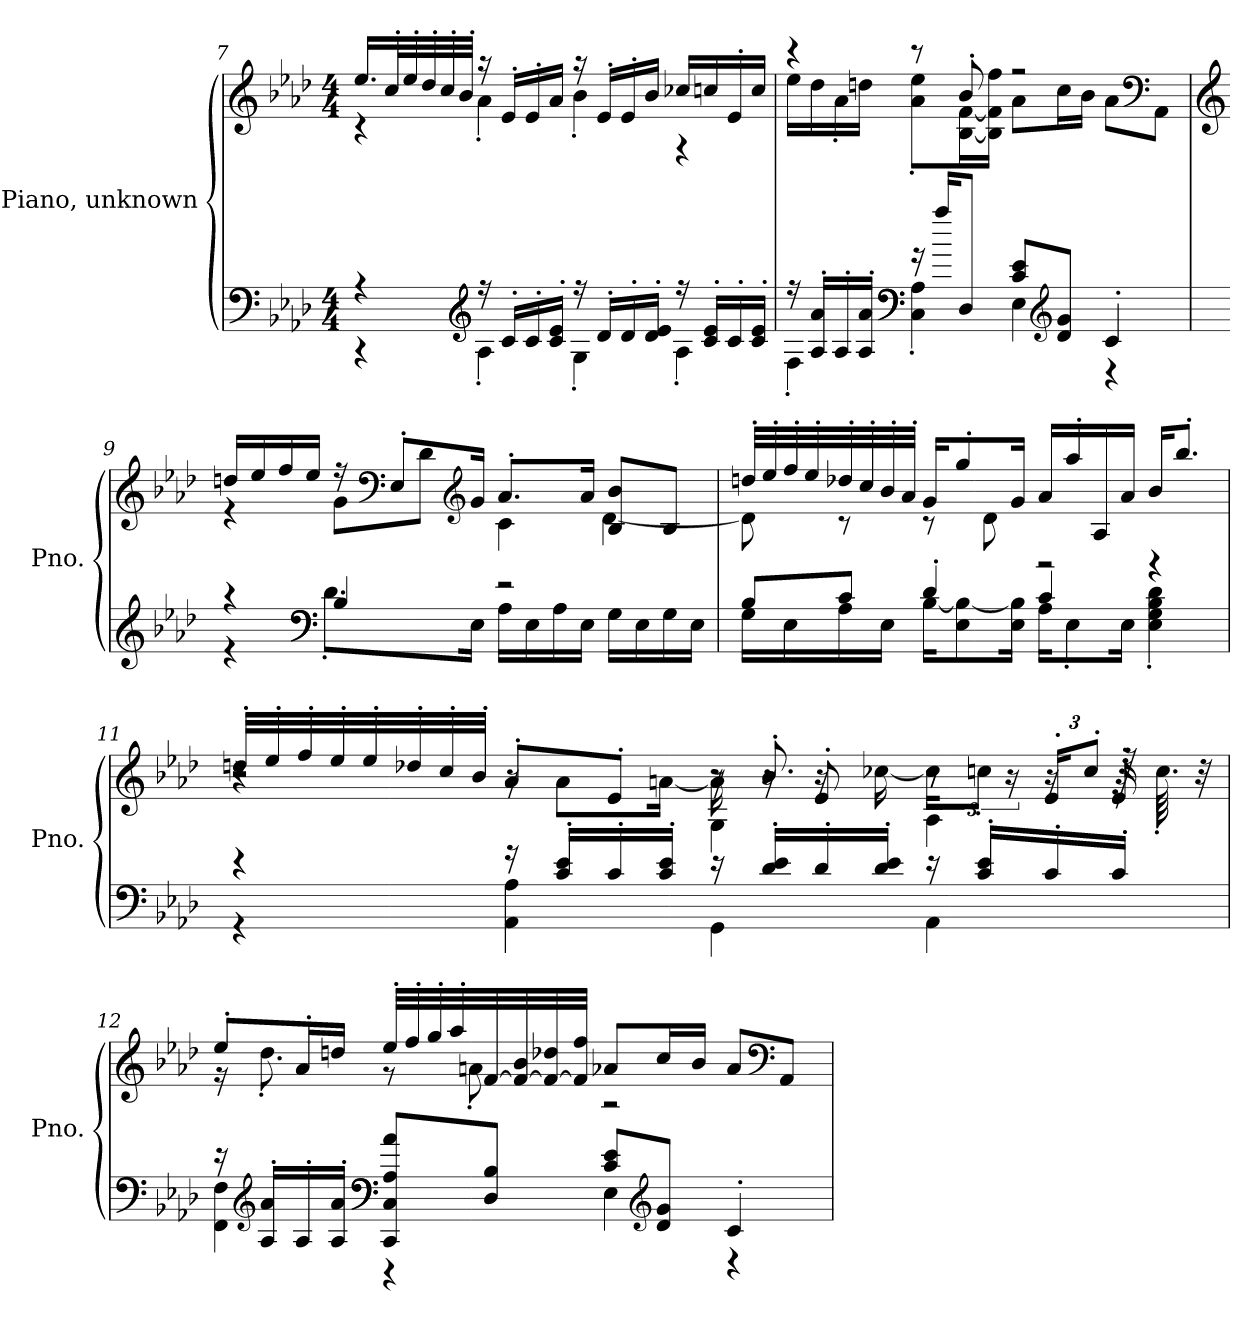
**kern	**kern
*part1	*part1
*staff2	*staff1
*I"Piano, unknown	*
*I'Pno.	*
!!LO:LB:g=z
*clefF4	*clefG2
*k[b-e-a-d-]	*k[b-e-a-d-]
*M4/4	*M4/4
=7	=7
*^	*^
4r	4r	16.ee-/LL	4r
.	.	32cc'/L	.
.	.	32ee-'/	.
.	.	32dd-'/	.
.	.	32cc'/	.
.	.	32b-'/JJJ	.
*clefG2	*	*	*
16r	4A-'\	16r	4a-'\
16c'/LL	.	16e-'/LL	.
16c'/	.	16e-'/	.
16c/' 16e-/'JJ	.	16a-/JJ	.
16r	4G'\	16r	4b-'\
16d-'/LL	.	16e-'/LL	.
16d-'/	.	16e-'/	.
16d-/' 16e-/'JJ	.	16b-/JJ	.
16r	4A-'\	16cc-X/LL	4r
16c/' 16e-/'LL	.	16ccn/	.
16c'/	.	16e-'/	.
16c/' 16e-/'JJ	.	16cc/JJ	.
=8	=8	=8	=8
16r	4F'\	4r	16ee-\LL
16A-/' 16a-/'LL	.	.	16dd-\
16A-'/	.	.	16a-'\
16A-/' 16a-/'JJ	.	.	16ddn\JJ
*clefF4	*	*	*
16r	4C\' 4A-\'	8r	8a-\' 8ee-\'L
16aa-/KL	.	.	.
8D-/J	.	8b-'/	[16B-\ [16f\L
.	.	.	16B-\] 16f\] 16ff\JJ
8c/ 8e-/L	4E-\	2r	8a-\L
*clefG2	*	*	*
8d-/ 8g/J	.	.	16cc\L
.	.	.	16b-\JJ
4c'/	4r	.	8a-\L
*	*	*clefF4	*
.	.	.	8AA-\J
!!LO:LB:g=z	!!
=9	=9	=9	=9
*	*	*clefG2	*
4r	4r	16ddn/LL	4r
.	.	16ee-/	.
.	.	16ff/	.
.	.	16ee-/JJ	.
*clefF4	*	*	*
4B-/	8.d-'\L	16r	8g\L
*	*	*clefF4	*
.	.	8E-'/L	.
.	.	.	8d-\J
*	*	*clefG2	*
.	16E-\Jk	16g/Jk	.
2r	16A-\LL	8.a-'/L	4c\
.	16E-\	.	.
.	16A-\	.	.
.	16E-\JJ	16a-/Jk	.
.	16G\LL	8B-/ 8b-/L	[4d-\
.	16E-\	.	.
.	16G\	8B-/J	.
.	16E-\JJ	.	.
=10	=10	=10	=10
8B-/L	16G\LL	32ddn'/LLL	8d-\]
.	.	32ee-'/	.
.	16E-\	32ff'/	.
.	.	32ee-'/	.
8c/J	16A-\	32dd-X'/	8r
.	.	32cc'/	.
.	16E-\JJ	32b-'/	.
.	.	32a-'/JJJ	.
4d-'/	[16B-\KL	16g/KL	8r
.	8E-\ 8B-\_	8gg'/	.
.	.	.	8d-\
.	16E-\ 16B-\]Jk	16g/Jk	.
4c/	16A-\KL	16a-/LL	2r
.	8E-'\	16aa-'/	.
.	.	16A-/	.
.	16E-\Jk	16a-/JJ	.
4r	4E-\' 4G\' 4B-\' 4d-\'	16b-/KL	.
.	.	8.bb-'/J	.
!!LO:LB:g=z
=11	=11	=11	=11
*	*	*^	*^
4r	4r	32ddn'/LLL	4r	2r	2r
.	.	32ee-'/	.	.	.
.	.	32ff'/	.	.	.
.	.	32ee-'/	.	.	.
.	.	32ee-'/	.	.	.
.	.	32dd-X'/	.	.	.
.	.	32cc'/	.	.	.
.	.	32b-'/JJJ	.	.	.
16r	4AA-\ 4A-\	8a-'/L	16r	.	.
16c/' 16e-/'LL	.	.	8a-\L	.	.
16c'/	.	8e-'/J	.	.	.
16c/' 16e-/'JJ	.	.	[16an\Jk	.	.
16r	4GG\	8r	16a\]	16r	4G\
16d-/' 16e-/'LL	.	.	16r	8.b-'/	.
16d-'/	.	8e-'/	16r	.	.
16d-/' 16e-/'JJ	.	.	[16cc-X\	.	.
16r	4AA-\	12r	16cc-\KL]	8r	4A-\
16c/' 16e-/'LL	.	.	8ccn'\J	.	.
.	.	24r	.	.	.
16c'/	.	24e-'/KL	.	16r	.
.	.	12cc'/J	.	.	.
16c'/JJ	.	.	128r	16e-'/	.
.	.	.	64.cc'\	.	.
.	.	.	32r	.	.
*	*	*	*v	*v	*v
!!LO:PB:g=z
=12	=12	=12	=12
16r	4FF\ 4F\	8ee-'/L	16r
*clefG2	*	*	*
16A-/' 16a-/'LL	.	.	8.dd-'\
16A-'/	.	16a-'/L	.
16A-/' 16a-/'JJ	.	16ddn/JJ	.
*clefF4	*	*	*
8CC/ 8C/ 8A-/ 8a-/L	4r	32ee-'/LLL	8r
.	.	32ff'/	.
.	.	32gg'/	.
.	.	32aa-'/	.
8D-/ 8B-/J	.	[32f/	8an'\
.	.	32f/_ 32b-/	.
.	.	32f/_ 32dd-X/	.
.	.	32f/] 32ff/JJJ	.
8c/ 8e-/L	4E-\	8a-X/L	2r
*clefG2	*	*	*
8d-/ 8g/J	.	16cc/L	.
.	.	16b-/JJ	.
4c'/	4r	8a-/L	.
*	*	*clefF4	*
.	.	8AA-/J	.
*v	*v	*	*
*	*v	*v
=	=
*-	*-
